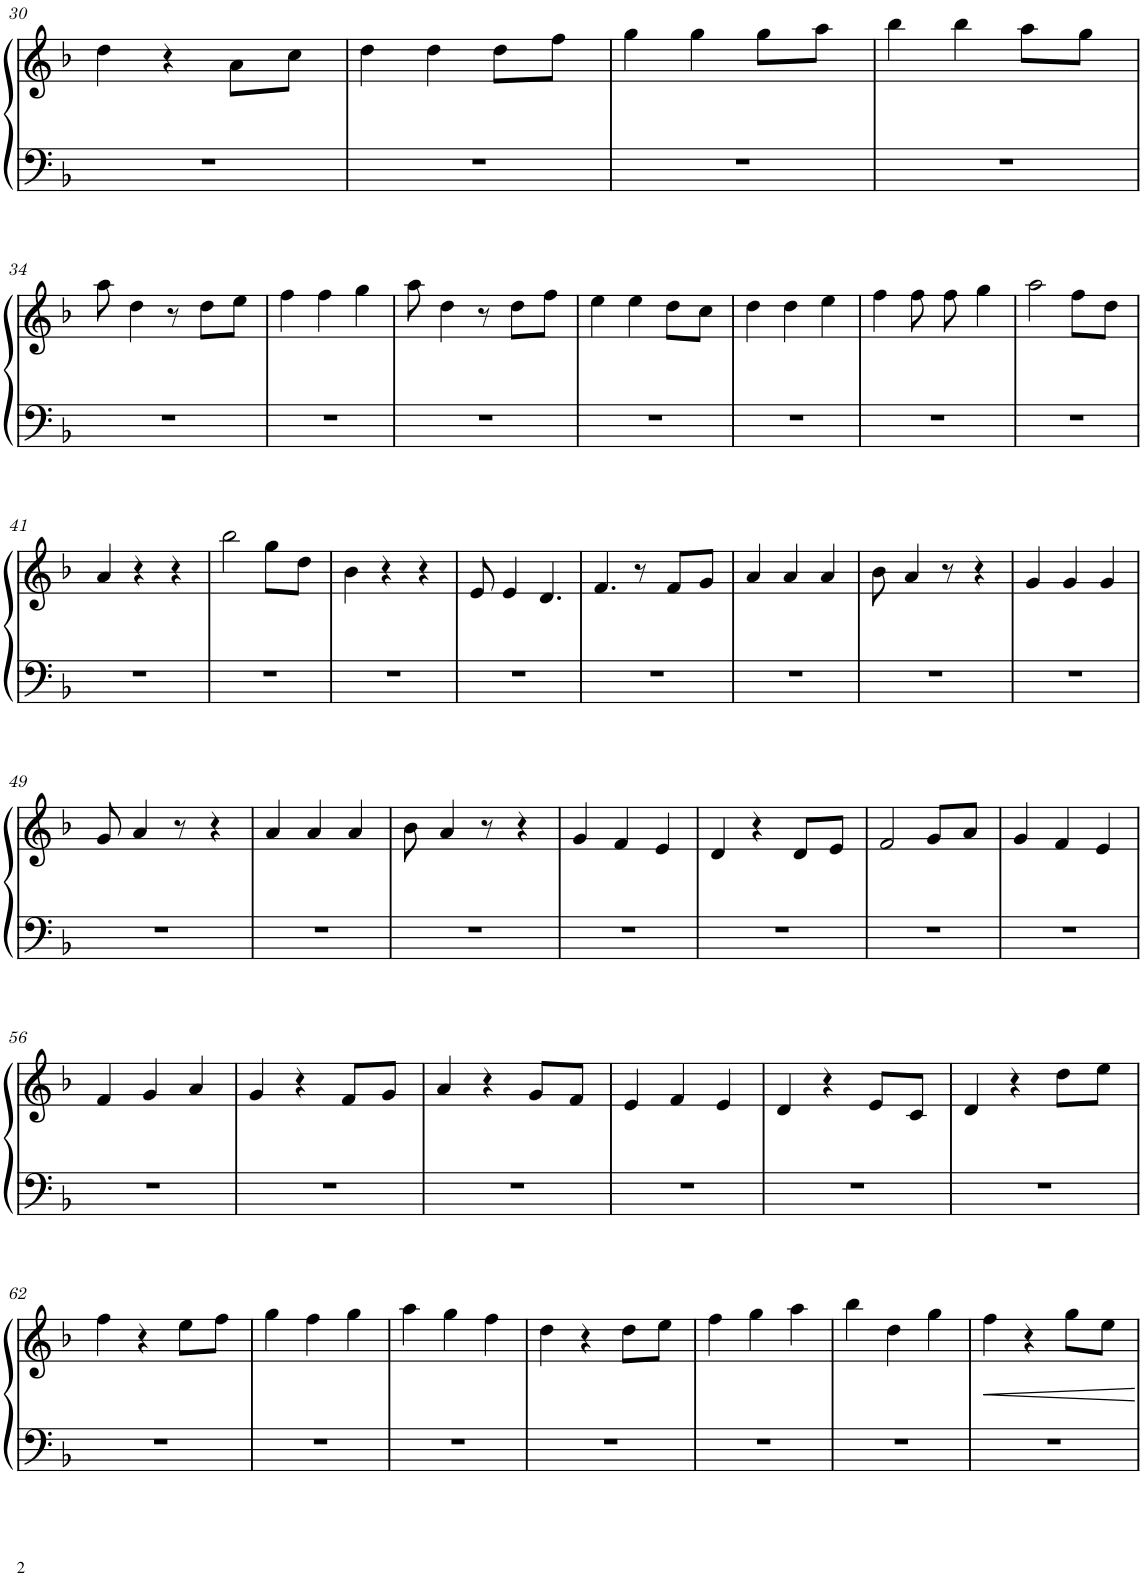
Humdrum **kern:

**kern	**kern
*part1	*part1
*staff2	*staff1
*I"Piano	*
*I'Pno	*
!!LO:PB:g=z
*clefF4	*clefG2
*k[b-]	*k[b-]
*M6/8	*M6/8
=30	=30
2.r	4dd\
.	4r
.	8a\L
.	8cc\J
=31	=31
2.r	4dd\
.	4dd\
.	8dd\L
.	8ff\J
=32	=32
2.r	4gg\
.	4gg\
.	8gg\L
.	8aa\J
=33	=33
2.r	4bb-\
.	4bb-\
.	8aa\L
.	8gg\J
!!LO:LB:g=z
=34	=34
2.r	8aa\
.	4dd\
.	8r
.	8dd\L
.	8ee\J
=35	=35
2.r	4ff\
.	4ff\
.	4gg\
=36	=36
2.r	8aa\
.	4dd\
.	8r
.	8dd\L
.	8ff\J
=37	=37
2.r	4ee\
.	4ee\
.	8dd\L
.	8cc\J
=38	=38
2.r	4dd\
.	4dd\
.	4ee\
=39	=39
2.r	4ff\
.	8ff\
.	8ff\
.	4gg\
=40	=40
2.r	2aa\
.	8ff\L
.	8dd\J
!!LO:LB:g=z
=41	=41
2.r	4a/
.	4r
.	4r
=42	=42
2.r	2bb-\
.	8gg\L
.	8dd\J
=43	=43
2.r	4b-\
.	4r
.	4r
=44	=44
2.r	8e/
.	4e/
.	4.d/
=45	=45
2.r	4.f/
.	8r
.	8f/L
.	8g/J
=46	=46
2.r	4a/
.	4a/
.	4a/
=47	=47
2.r	8b-\
.	4a/
.	8r
.	4r
=48	=48
2.r	4g/
.	4g/
.	4g/
!!LO:LB:g=z
=49	=49
2.r	8g/
.	4a/
.	8r
.	4r
=50	=50
2.r	4a/
.	4a/
.	4a/
=51	=51
2.r	8b-\
.	4a/
.	8r
.	4r
=52	=52
2.r	4g/
.	4f/
.	4e/
=53	=53
2.r	4d/
.	4r
.	8d/L
.	8e/J
=54	=54
2.r	2f/
.	8g/L
.	8a/J
=55	=55
2.r	4g/
.	4f/
.	4e/
!!LO:LB:g=z
=56	=56
2.r	4f/
.	4g/
.	4a/
=57	=57
2.r	4g/
.	4r
.	8f/L
.	8g/J
=58	=58
2.r	4a/
.	4r
.	8g/L
.	8f/J
=59	=59
2.r	4e/
.	4f/
.	4e/
=60	=60
2.r	4d/
.	4r
.	8e/L
.	8c/J
=61	=61
2.r	4d/
.	4r
.	8dd\L
.	8ee\J
!!LO:LB:g=z
=62	=62
2.r	4ff\
.	4r
.	8ee\L
.	8ff\J
=63	=63
2.r	4gg\
.	4ff\
.	4gg\
=64	=64
2.r	4aa\
.	4gg\
.	4ff\
=65	=65
2.r	4dd\
.	4r
.	8dd\L
.	8ee\J
=66	=66
2.r	4ff\
.	4gg\
.	4aa\
=67	=67
2.r	4bb-\
.	4dd\
.	4gg\
=68	=68
2.r	4ff\
.	4r
.	8gg\L
.	8ee\J
=	=
*-	*-
